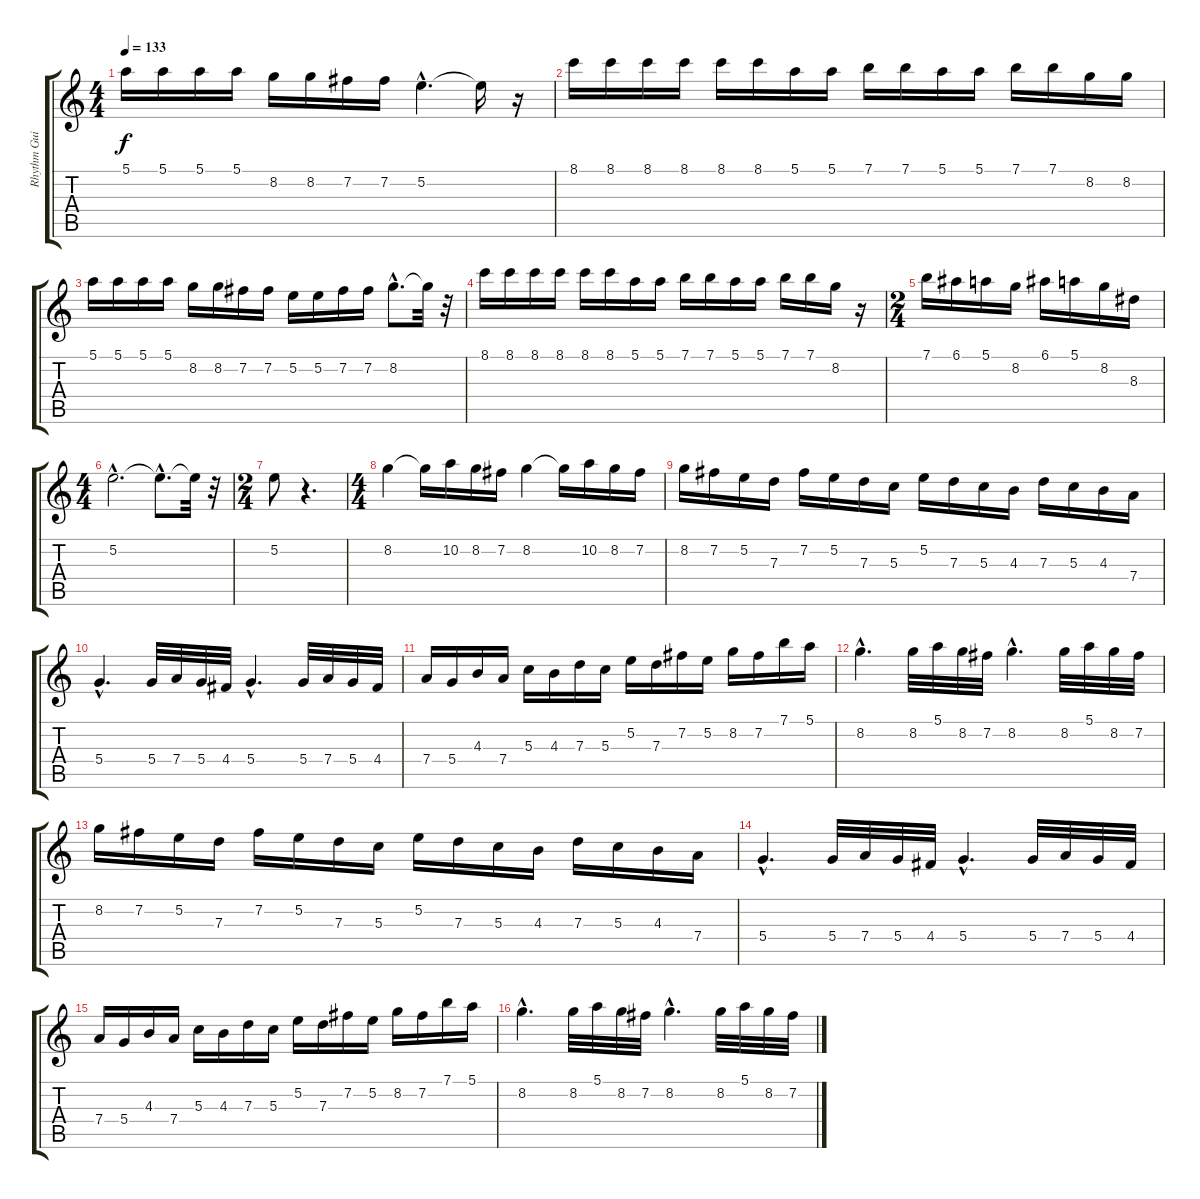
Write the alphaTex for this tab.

\track ("Rhythm Guitar " "Rhythm Gui") {instrument distortionguitar}
\staff {score tabs}
\tuning (E4 B3 G3 D3 A2 E2) {hide}
\ts (4 4)
\tempo 133
\clef g2
\ks c
5.1.16{dy f} 5.1.16 5.1.16 5.1.16 8.2.16 8.2.16 7.2.16 7.2.16 5.2{hac}.4{d} 5.2{t}.16 r.16 |
8.1.16{instrument electricguitarmuted} 8.1.16 8.1.16 8.1.16 8.1.16 8.1.16 5.1.16 5.1.16 7.1.16 7.1.16 5.1.16 5.1.16 7.1.16 7.1.16 8.2.16 8.2.16 |
5.1.16 5.1.16 5.1.16 5.1.16 8.2.16 8.2.16 7.2.16 7.2.16 5.2.16 5.2.16 7.2.16 7.2.16 8.2{hac}.8{d instrument distortionguitar} 8.2{t}.32 r.32 |
8.1.16{instrument electricguitarmuted} 8.1.16 8.1.16 8.1.16 8.1.16 8.1.16 5.1.16 5.1.16 7.1.16 7.1.16 5.1.16 5.1.16 7.1.16 7.1.16 8.2.16{instrument distortionguitar} r.16 |
\ts (2 4)
7.1.16 6.1.16 5.1.16 8.2.16 6.1.16 5.1.16 8.2.16 8.3.16 |
\ts (4 4)
5.2{hac}.2{d} 5.2{hac t}.8{d} 5.2{t}.32 r.32 |
\ts (2 4)
5.2.8 r.4{d} |
\ts (4 4)
8.2.4 8.2{t}.16 10.2.16 8.2.16 7.2.16 8.2.4 8.2{t}.16 10.2.16 8.2.16 7.2.16 |
8.2.16 7.2.16 5.2.16 7.3.16 7.2.16 5.2.16 7.3.16 5.3.16 5.2.16 7.3.16 5.3.16 4.3.16 7.3.16 5.3.16 4.3.16 7.4.16 |
5.4{hac}.4{d} 5.4.32 7.4.32 5.4.32 4.4.32 5.4{hac}.4{d} 5.4.32 7.4.32 5.4.32 4.4.32 |
7.4.16 5.4.16 4.3.16 7.4.16 5.3.16 4.3.16 7.3.16 5.3.16 5.2.16 7.3.16 7.2.16 5.2.16 8.2.16 7.2.16 7.1.16 5.1.16 |
8.2{hac}.4{d} 8.2.32 5.1.32 8.2.32 7.2.32 8.2{hac}.4{d} 8.2.32 5.1.32 8.2.32 7.2.32 |
8.2.16 7.2.16 5.2.16 7.3.16 7.2.16 5.2.16 7.3.16 5.3.16 5.2.16 7.3.16 5.3.16 4.3.16 7.3.16 5.3.16 4.3.16 7.4.16 |
5.4{hac}.4{d} 5.4.32 7.4.32 5.4.32 4.4.32 5.4{hac}.4{d} 5.4.32 7.4.32 5.4.32 4.4.32 |
7.4.16 5.4.16 4.3.16 7.4.16 5.3.16 4.3.16 7.3.16 5.3.16 5.2.16 7.3.16 7.2.16 5.2.16 8.2.16 7.2.16 7.1.16 5.1.16 |
8.2{hac}.4{d} 8.2.32 5.1.32 8.2.32 7.2.32 8.2{hac}.4{d} 8.2.32 5.1.32 8.2.32 7.2.32
